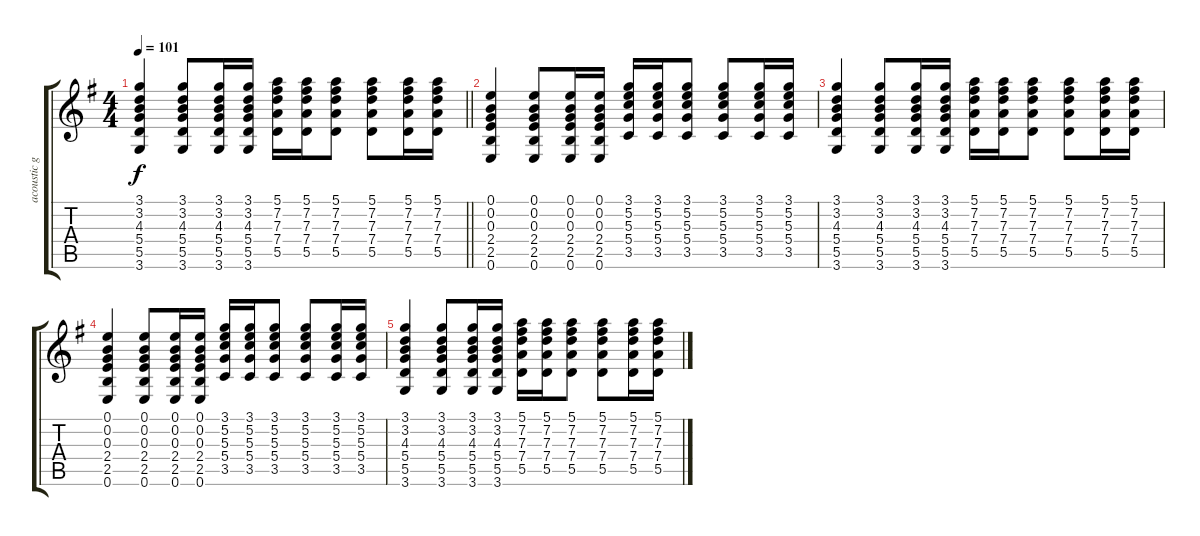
\track ("acoustic guitar" "acoustic g") {instrument acousticguitarsteel}
\staff {score tabs}
\tuning (E4 B3 G3 D3 A2 E2) {hide}
\ts (4 4)
\tempo 101
\clef g2
\barLineRight lightlight
\ks eminor
(3.1 3.2 4.3 5.4 5.5 3.6).4{dy f} (3.1 3.2 4.3 5.4 5.5 3.6).8 (3.1 3.2 4.3 5.4 5.5 3.6).16 (3.1 3.2 4.3 5.4 5.5 3.6).16 (5.1 7.2 7.3 7.4 5.5).16 (5.1 7.2 7.3 7.4 5.5).16 (5.1 7.2 7.3 7.4 5.5).8 (5.1 7.2 7.3 7.4 5.5).8 (5.1 7.2 7.3 7.4 5.5).16 (5.1 7.2 7.3 7.4 5.5).16 |
(0.1 0.2 0.3 2.4 2.5 0.6).4 (0.1 0.2 0.3 2.4 2.5 0.6).8 (0.1 0.2 0.3 2.4 2.5 0.6).16 (0.1 0.2 0.3 2.4 2.5 0.6).16 (3.1 5.2 5.3 5.4 3.5).16 (3.1 5.2 5.3 5.4 3.5).16 (3.1 5.2 5.3 5.4 3.5).8 (3.1 5.2 5.3 5.4 3.5).8 (3.1 5.2 5.3 5.4 3.5).16 (3.1 5.2 5.3 5.4 3.5).16 |
(3.1 3.2 4.3 5.4 5.5 3.6).4 (3.1 3.2 4.3 5.4 5.5 3.6).8 (3.1 3.2 4.3 5.4 5.5 3.6).16 (3.1 3.2 4.3 5.4 5.5 3.6).16 (5.1 7.2 7.3 7.4 5.5).16 (5.1 7.2 7.3 7.4 5.5).16 (5.1 7.2 7.3 7.4 5.5).8 (5.1 7.2 7.3 7.4 5.5).8 (5.1 7.2 7.3 7.4 5.5).16 (5.1 7.2 7.3 7.4 5.5).16 |
(0.1 0.2 0.3 2.4 2.5 0.6).4 (0.1 0.2 0.3 2.4 2.5 0.6).8 (0.1 0.2 0.3 2.4 2.5 0.6).16 (0.1 0.2 0.3 2.4 2.5 0.6).16 (3.1 5.2 5.3 5.4 3.5).16 (3.1 5.2 5.3 5.4 3.5).16 (3.1 5.2 5.3 5.4 3.5).8 (3.1 5.2 5.3 5.4 3.5).8 (3.1 5.2 5.3 5.4 3.5).16 (3.1 5.2 5.3 5.4 3.5).16 |
(3.1 3.2 4.3 5.4 5.5 3.6).4 (3.1 3.2 4.3 5.4 5.5 3.6).8 (3.1 3.2 4.3 5.4 5.5 3.6).16 (3.1 3.2 4.3 5.4 5.5 3.6).16 (5.1 7.2 7.3 7.4 5.5).16 (5.1 7.2 7.3 7.4 5.5).16 (5.1 7.2 7.3 7.4 5.5).8 (5.1 7.2 7.3 7.4 5.5).8 (5.1 7.2 7.3 7.4 5.5).16 (5.1 7.2 7.3 7.4 5.5).16
